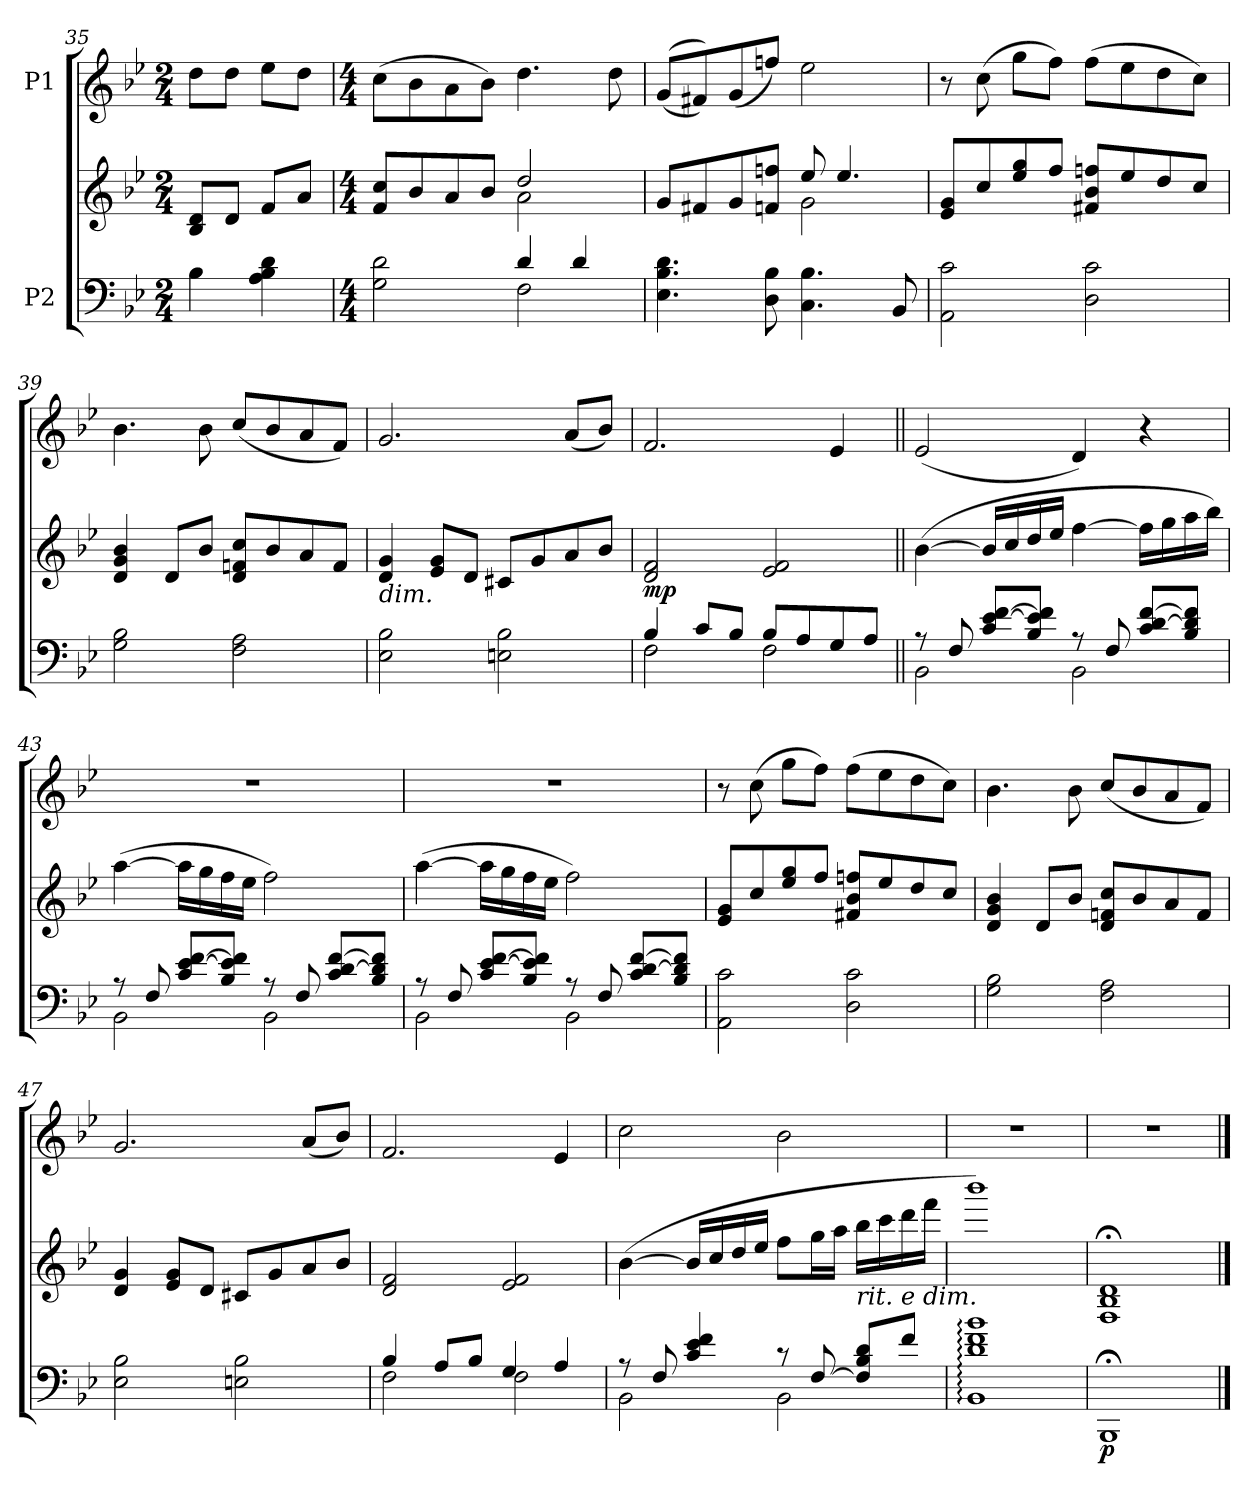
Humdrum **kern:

**kern	**kern	**dynam	**kern
*part2	*part2	*part2	*part1
*staff3	*staff2	*staff2/3	*staff1
*I"P2	*	*	*I"P1
!!LO:LB:g=z
*clefF4	*clefG2	*	*clefG2
*k[b-e-]	*k[b-e-]	*	*k[b-e-]
*B-:	*B-:	*	*B-:
*M2/4	*M2/4	*	*M2/4
=35	=35	=35	=35
4B-\	8B-/ 8d/L	.	8dd\L
.	8d/J	.	8dd\J
4A\ 4B-\ 4d\	8f/L	.	8ee-\L
.	8a/J	.	8dd\J
=36	=36	=36	=36
*M4/4	*M4/4	*	*M4/4
*^	*^	*	*
2G\ 2d\	2ryy	8f/ 8cc/L	2ryy	.	(>8cc\L
.	.	8b-/	.	.	8b-\
.	.	8a/	.	.	8a\
.	.	8b-/J	.	.	8b-\J)
4d/	2F\	2dd/	2a\	.	4.dd\
4d/	.	.	.	.	.
.	.	.	.	.	8dd\
*v	*v	*	*	*	*
=37	=37	=37	=37	=37
4.E-\ 4.B-\ 4.d\	8g/L	2ryy	.	(<(<8g/L
.	8f#X/	.	.	8f#X/))
.	8g/	.	.	(<8g/
8D\ 8B-\	8fn/ 8ffni/J	.	.	8ffn/J)
4.C\ 4.B-\	8ee-/	2g\	.	2ee-\
.	4.ee-/	.	.	.
8BB-/	.	.	.	.
*	*v	*v	*	*
=38	=38	=38	=38
2AA\ 2c\	8e-/ 8g/L	.	8r
.	8cc/	.	(>8cc\
.	8ee-/ 8gg/	.	8gg\L
.	8ff/J	.	8ff\J)
2D\ 2c\	8f#X/ 8b-/ 8ffni/L	.	(>8ff\L
.	8ee-/	.	8ee-\
.	8dd/	.	8dd\
.	8cc/J	.	8cc\J)
=39	=39	=39	=39
2G\ 2B-\	4d/ 4g/ 4b-/	.	4.b-\
.	8d/L	.	.
.	8b-/J	.	8b-\
2F\ 2A\	8d/ 8fn/ 8cc/L	.	(<8cc/L
.	8b-/	.	8b-/
.	8a/	.	8a/
.	8f/J	.	8f/J)
!!LO:LB:g=z
=40	=40	=40	=40
!	!LO:TX:b:i:t=dim.	!	!
2E-\ 2B-\	4d/ 4g/	.	2.g/
.	8e-/ 8g/L	.	.
.	8d/J	.	.
2En\ 2B-\	8c#X/L	.	.
.	8g/	.	.
.	8a/	.	(<8a/L
.	8b-/J	.	8b-/J)
=41	=41	=41	=41
*^	*	*	*
!	!	!	!LO:DY:b	!
4B-/	2F\	2d/ 2f/	mp	2.f/
8c/L	.	.	.	.
8B-/J	.	.	.	.
8B-/L	2F\	2e-/ 2f/	.	.
8A/	.	.	.	.
8G/	.	.	.	4e-/
8A/J	.	.	.	.
=42||	=42||	=42||	=42||	=42||
8r	2BB-\	(>[4b-\	.	(<2e-/
8F/	.	.	.	.
8c/ [8e-/ [8f/L	.	16b-/LL]	.	.
.	.	16cc/	.	.
8B-/ 8e-/] 8f/]J	.	16dd/	.	.
.	.	16ee-/JJ	.	.
8r	2BB-\	[4ff\	.	4d/)
8F/	.	.	.	.
8c/ [8d/ [8f/L	.	16ff\LL]	.	4r
.	.	16gg\	.	.
8B-/ 8d/] 8f/]J	.	16aa\	.	.
.	.	16bb-\JJ)	.	.
=43	=43	=43	=43	=43
8r	2BB-\	(>[4aa\	.	1r
8F/	.	.	.	.
8c/ [8e-/ [8f/L	.	16aa\LL]	.	.
.	.	16gg\	.	.
8B-/ 8e-/] 8f/]J	.	16ff\	.	.
.	.	16ee-\JJ	.	.
8r	2BB-\	2ff\)	.	.
8F/	.	.	.	.
8c/ [8d/ [8f/L	.	.	.	.
8B-/ 8d/] 8f/]J	.	.	.	.
!!LO:LB:g=z
=44	=44	=44	=44	=44
8r	2BB-\	(>[4aa\	.	1r
8F/	.	.	.	.
8c/ [8e-/ [8f/L	.	16aa\LL]	.	.
.	.	16gg\	.	.
8B-/ 8e-/] 8f/]J	.	16ff\	.	.
.	.	16ee-\JJ	.	.
8r	2BB-\	2ff\)	.	.
8F/	.	.	.	.
8c/ [8d/ [8f/L	.	.	.	.
8B-/ 8d/] 8f/]J	.	.	.	.
*v	*v	*	*	*
=45	=45	=45	=45
2AA\ 2c\	8e-/ 8g/L	.	8r
.	8cc/	.	(>8cc\
.	8ee-/ 8gg/	.	8gg\L
.	8ff/J	.	8ff\J)
2D\ 2c\	8f#X/ 8b-/ 8ffni/L	.	(>8ff\L
.	8ee-/	.	8ee-\
.	8dd/	.	8dd\
.	8cc/J	.	8cc\J)
=46	=46	=46	=46
2G\ 2B-\	4d/ 4g/ 4b-/	.	4.b-\
.	8d/L	.	.
.	8b-/J	.	8b-\
2F\ 2A\	8d/ 8fn/ 8cc/L	.	(<8cc/L
.	8b-/	.	8b-/
.	8a/	.	8a/
.	8f/J	.	8f/J)
=47	=47	=47	=47
2E-\ 2B-\	4d/ 4g/	.	2.g/
.	8e-/ 8g/L	.	.
.	8d/J	.	.
2En\ 2B-\	8c#X/L	.	.
.	8g/	.	.
.	8a/	.	(<8a/L
.	8b-/J	.	8b-/J)
!!LO:PB:g=z
=48	=48	=48	=48
*^	*	*	*
4B-/	2F\	2d/ 2f/	.	2.f/
8A/L	.	.	.	.
8B-/J	.	.	.	.
4G/	2F\	2e-/ 2f/	.	.
4A/	.	.	.	4e-/
=49	=49	=49	=49	=49
8r	2BB-\	(>[4b-\	.	2cc\
8F/	.	.	.	.
4c/ 4e-/ 4f/	.	16b-/LL]	.	.
.	.	16cc/	.	.
.	.	16dd/	.	.
.	.	16ee-/JJ	.	.
8r	2BB-\	8ff\L	.	2b-\
[8F/	.	16gg\L	.	.
.	.	16aa\JJ	.	.
!	!	!LO:TX:b:i:t=rit. e dim.	!	!
8F/] 8B-/ 8d/L	.	16bb-\LL	.	.
.	.	16ccc\	.	.
8f/J	.	16ddd\	.	.
.	.	16fff\JJ	.	.
*v	*v	*	*	*
=50	=50	=50	=50
1BB-: 1d: 1f: 1b-:	1bbb-)	.	1r
=51	=51	=51	=51
!	!	!LO:DY:b=2	!
1BBB-;<	1F;< 1B-;< 1d;<	p	1r
==	==	==	==
*-	*-	*-	*-
